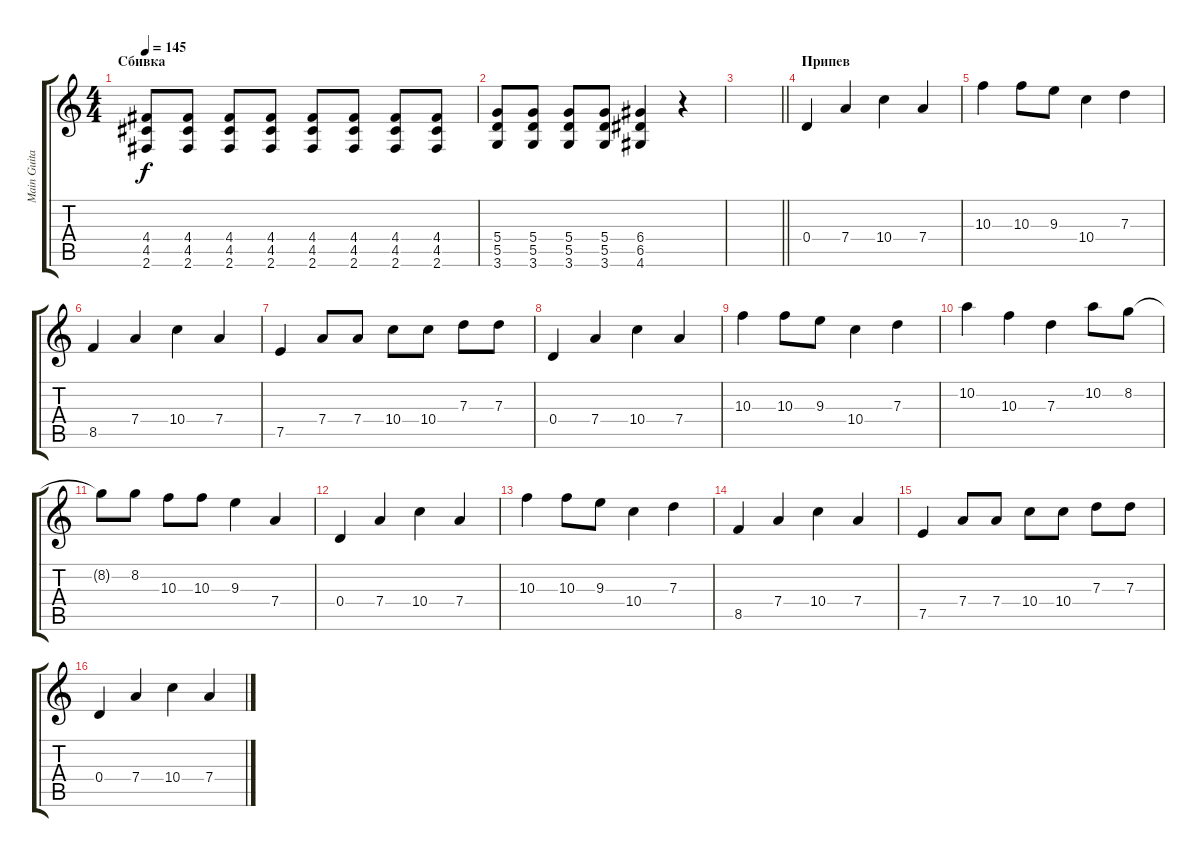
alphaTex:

\track ("Main Guitar" "Main Guita") {instrument distortionguitar}
\staff {score tabs}
\tuning (E4 B3 G3 D3 A2 E2) {hide}
\ts (4 4)
\section ("" "Сбивка")
\tempo 145
\clef g2
\ks c
(4.4 4.5 2.6).8{dy f} (4.4 4.5 2.6).8 (4.4 4.5 2.6).8 (4.4 4.5 2.6).8 (4.4 4.5 2.6).8 (4.4 4.5 2.6).8 (4.4 4.5 2.6).8 (4.4 4.5 2.6).8 |
(5.4 5.5 3.6).8 (5.4 5.5 3.6).8 (5.4 5.5 3.6).8 (5.4 5.5 3.6).8 (6.4 6.5 4.6).4 r.4 |
\barLineRight lightlight
|
\section ("" "Припев")
0.4.4 7.4.4 10.4.4 7.4.4 |
10.3.4 10.3.8 9.3.8 10.4.4 7.3.4 |
8.5.4 7.4.4 10.4.4 7.4.4 |
7.5.4 7.4.8 7.4.8 10.4.8 10.4.8 7.3.8 7.3.8 |
0.4.4 7.4.4 10.4.4 7.4.4 |
10.3.4 10.3.8 9.3.8 10.4.4 7.3.4 |
10.2.4 10.3.4 7.3.4 10.2.8 8.2.8 |
8.2{t}.8 8.2.8 10.3.8 10.3.8 9.3.4 7.4.4 |
0.4.4 7.4.4 10.4.4 7.4.4 |
10.3.4 10.3.8 9.3.8 10.4.4 7.3.4 |
8.5.4 7.4.4 10.4.4 7.4.4 |
7.5.4 7.4.8 7.4.8 10.4.8 10.4.8 7.3.8 7.3.8 |
0.4.4 7.4.4 10.4.4 7.4.4
